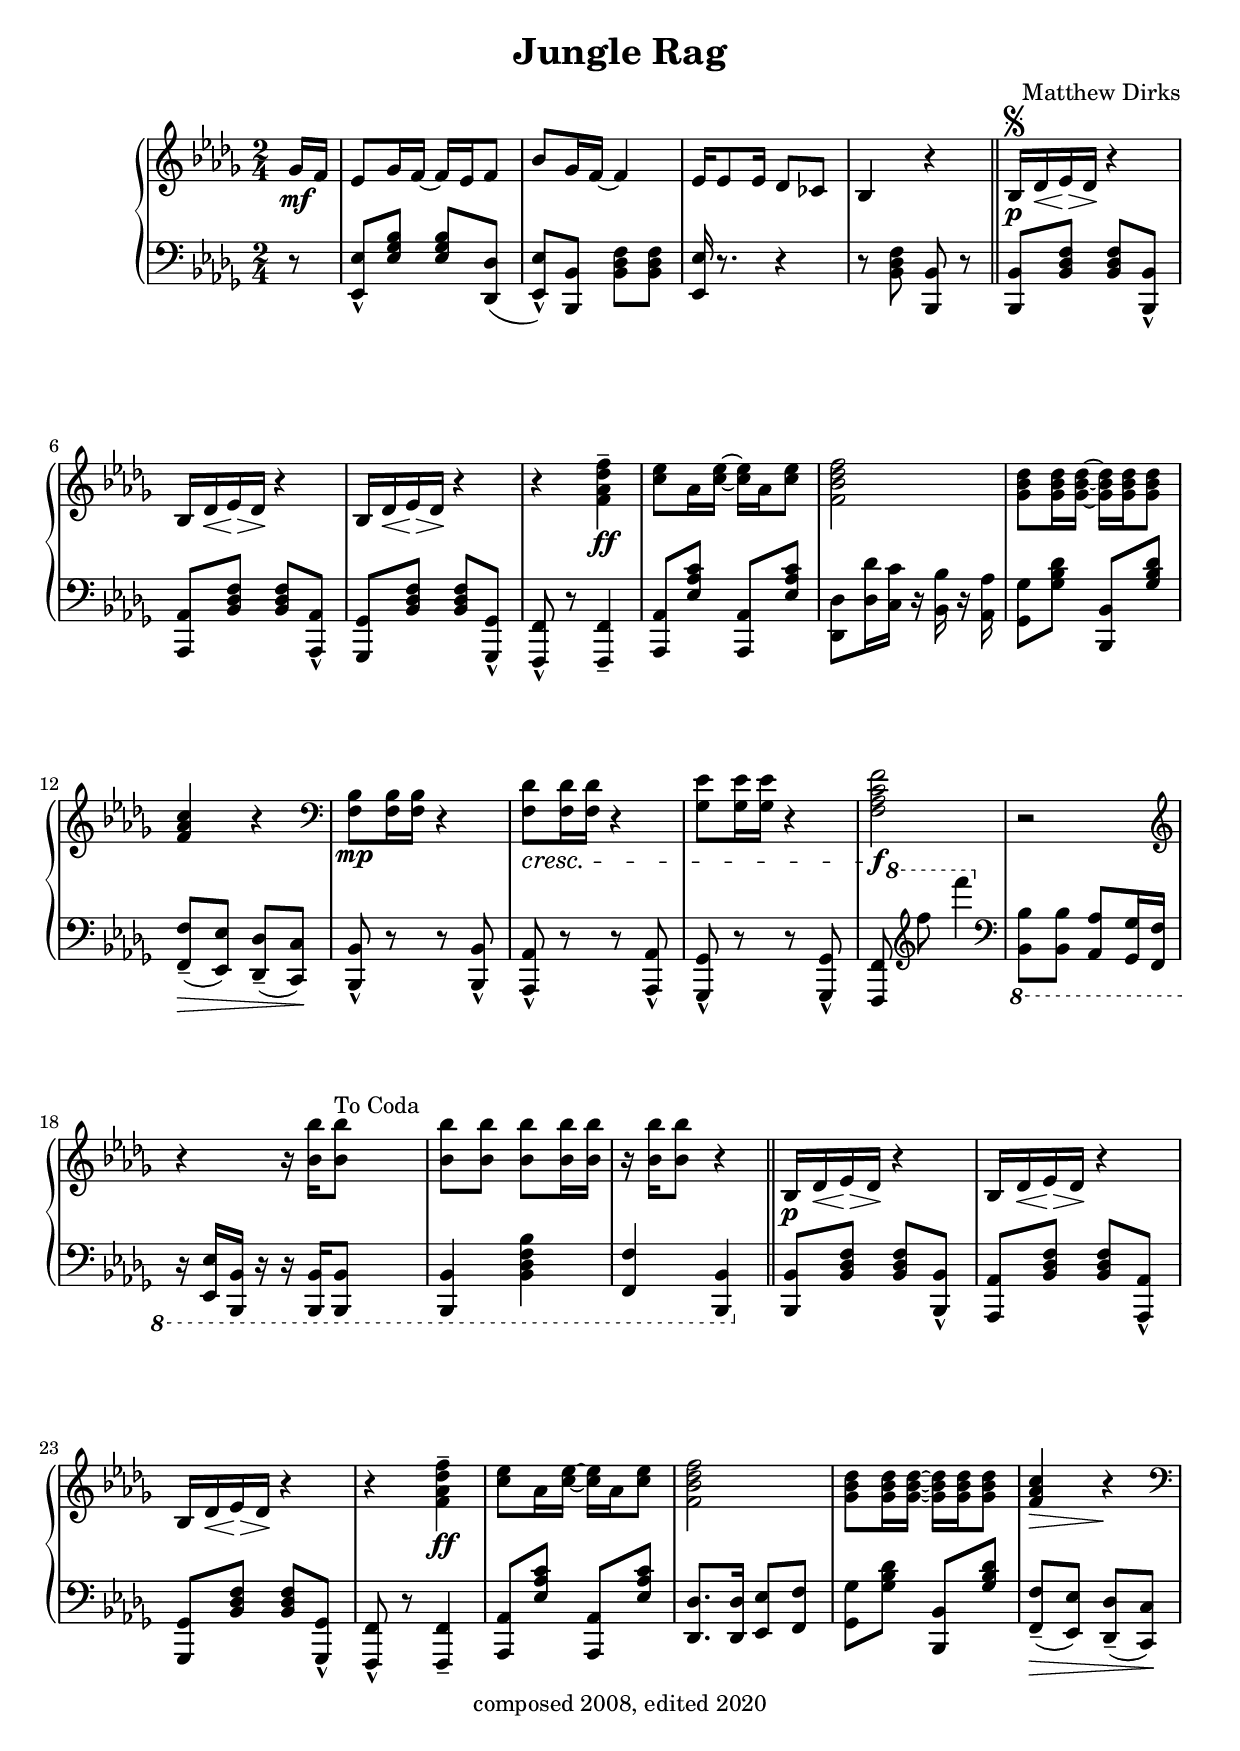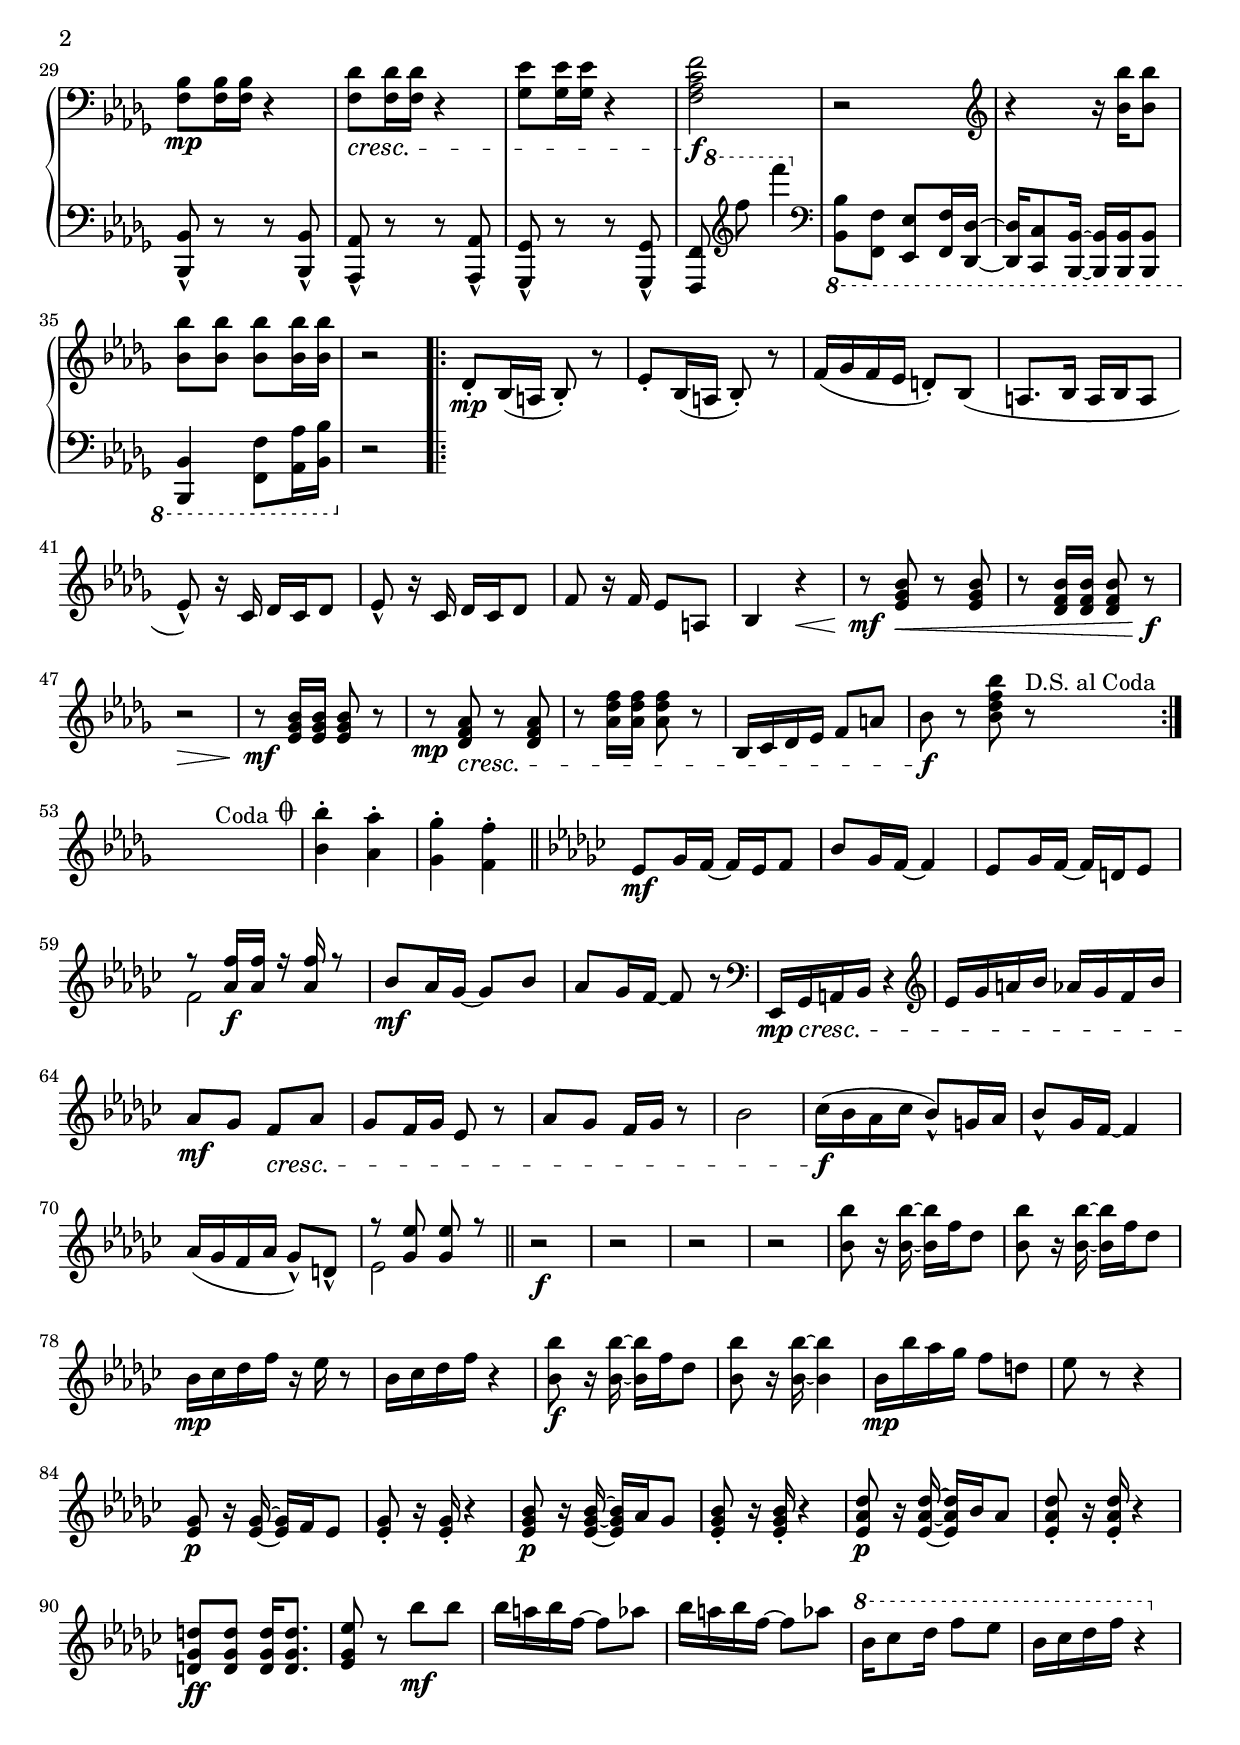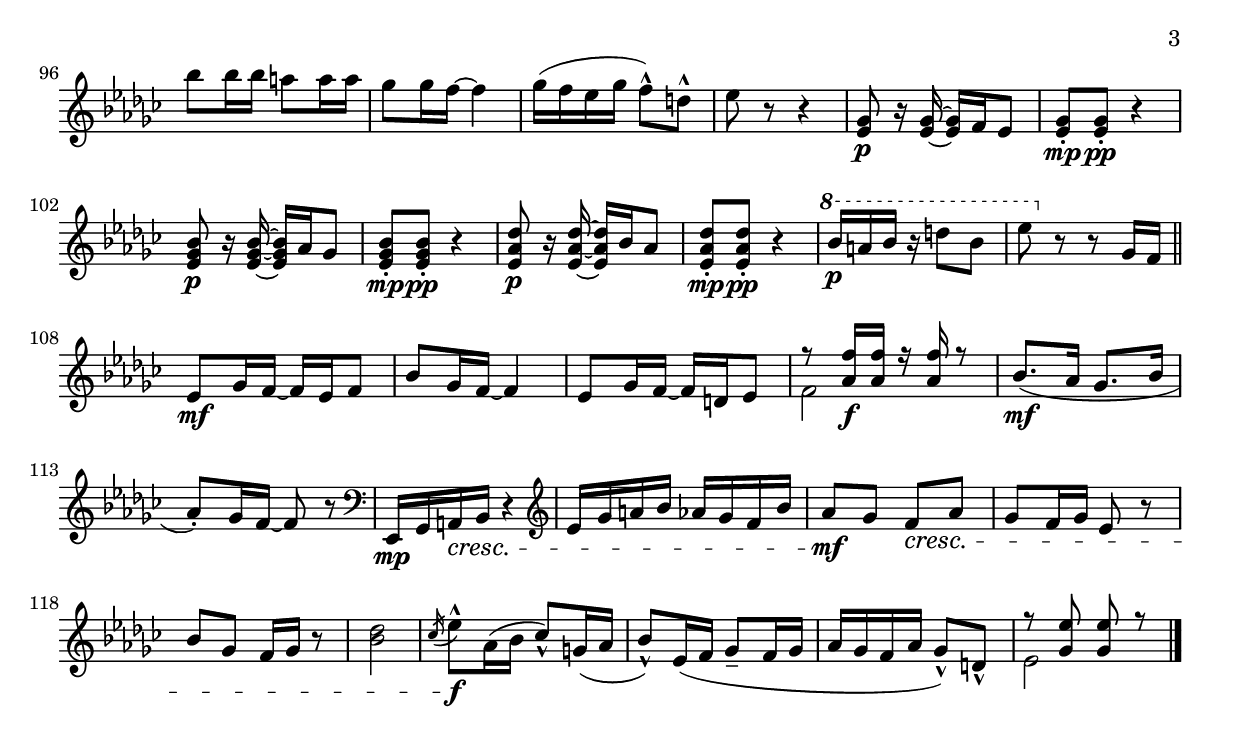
\version "2.18.2"

\header {
  title = "Jungle Rag"
  composer = "Matthew Dirks"
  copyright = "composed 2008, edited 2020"
}

\score {
  \relative c'' {
    \new PianoStaff
    <<
      \new Staff = "up" { % right hand staff
	\clef treble
	\key bes \minor
	\time 2/4
				% Four-plus-pickup bar intro
	\partial 8 ges16\mf f | % pickup measure
	ees8 ges16 f~ f ees f8 |
	bes8 ges16 f~ f4 |
	ees16 es8 ees16 des8 ces |
	bes4 r4 \bar "||"
	% Strain 1, first time
	bes16\p\segno des\< ees\> des\! r4 |
	\repeat unfold 2 {bes16 des\< ees\> des\! r4} |
	r4 <f\tenuto aes des f>\ff |
	<c' ees>8 aes16 <c ees>~ <c ees> aes <c ees>8 |
	<f, bes des f>2 |
	<ges bes des>8 <ges bes des>16 <ges bes des>~
	<ges bes des> <ges bes des> <ges bes des>8 |
	<f aes c>4 r4 | % Decrescendo supplied in LH part
	\clef bass
	<f, bes>8\mp <f bes>16 <f bes> r4 |
	% The following line is tweaked
	% slightly from the 2008 version:
	% changed bottom note from aes to f,
	% kept this bar in bass clef instead of treble
	<f des'>8\cresc <f des'>16 <f des'> r4 |
	<ges ees'>8 <ges ees'>16 <ges ees'> r4 |
	% Change from 2008 version: move f mark earlier
	<f aes c f>2\f | % end cresc. from three bars ago
	r2 \clef treble |
	\textLengthOn
	r4 r16 <bes' bes'>16 <bes bes'>8^"To Coda"
	<bes bes'> <bes bes'> <bes bes'>
	<bes bes'>16 <bes bes'> |
	r16 <bes bes'> <bes bes'>8 r4
	% Strain 1, second time
	\bar "||"
	bes,16\p des\< ees\> des\! r4 |
	\repeat unfold 2 {bes16 des\< ees\> des\! r4} |
	r4 <f\tenuto aes des f>\ff |
	<c' ees>8 aes16 <c ees>~ <c ees> aes <c ees>8 |
	<f, bes des f>2 |
	<ges bes des>8 <ges bes des>16 <ges bes des>~
	<ges bes des> <ges bes des> <ges bes des>8 |
	<f aes c>4\> r4\! |
	\clef bass
	<f, bes>8\mp <f bes>16 <f bes> r4 |
	<f des'>8\cresc <f des'>16 <f des'> r4 |
	<ges ees'>8 <ges ees'>16 <ges ees'> r4 |
	<f aes c f>2\f | % end cresc. from three bars ago
	r2 \clef treble |
	r4 r16 <bes' bes'>16 <bes bes'>8 |
	<bes bes'> <bes bes'> <bes bes'> <bes bes'>16 <bes bes'> |
	r2
				% Strain 2
	\repeat volta 2 {
	  des,8\staccato\mp bes16( a bes8)\staccato r8 |
	  ees\staccato bes16( a bes8)\staccato r8 |
	  f'16( ges f ees d8)\staccato bes8( |
	  a8. bes16 a16 bes a8 |
	  ees'8\marcato) r16 c16 des c des8 |
	  ees8\marcato r16 c16 des c des8 |
	  f8 r16 f16 ees8 a, |
	  bes4 r4\< |
	  r8\mf <ees ges bes>\< r8 <ees ges bes> |
	  r8 <des f bes>16 <des f bes> <des f bes>8 r8\f |
	  r2\> |
	  r8\mf <ees ges bes>16 <ees ges bes> <ees ges bes>8 r8 |
	  r8\mp <des f aes>\cresc r8 <des f aes> |
	  r8 <aes' des f>16 <aes des f> <aes des f>8 r8|
	  bes,16 c des ees f8 a |
	  bes\f r8 <bes des f bes> r8^"D.S. al Coda" | % End cresc.
	} % end repeat / end Strain 2
	
	% Coda / transition to trio
	\break
	s4 s8^"Coda" s8\coda | % Extra measure for spacing before coda
	<bes bes'>4\staccato  <aes aes'>\staccato |
	<ges ges'>\staccato <f f'>\staccato \bar "||"

	% Trio, first time
	\key ees \minor
	ees8\mf ges16 f~ f ees f8 |
	bes8 ges16 f~ f4
	ees8 ges16 f~ f d ees8 |
	% voiceOne gets upstems, voiceTwo gets downstems
	<<{\voiceOne r8 <aes f'>16\f <aes f'> r16 <aes f'> r8}
	  \new Voice {\voiceTwo f2} >> | 
	\oneVoice % Need this, else voiceOne behavior remains (and looks ugly)
	bes8\mf aes16 ges~ ges8 bes |
	aes ges16 f~ f8 r8 |
	\clef bass
	ees,,16\mp\cresc ges a bes r4 \clef treble |
	ees'16 ges a bes aes ges f bes |
	aes8\mf ges f\cresc aes |
	ges f16 ges ees8 r8 |
	aes ges f16 ges r8 |
	bes2 |
	ces16(\f bes aes ces bes8)\marcato g16 aes |
	bes8\marcato ges16 f~ f4 |
	aes16( ges f aes ges8)\marcato d\marcato |

	<< {\voiceOne r8 <ges ees'> <ges ees'> r8}
	   \new Voice {\voiceTwo ees2} >> |
	\oneVoice

	% Four-bar vamp
	\bar "||"
	r2\f r2 r2 r2

	% Fourth Strain
	\repeat unfold 2 {
	  <bes' bes'>8 r16 <bes bes'>16~ <bes bes'> f' des8
	} % end repeat
	bes16\mp ces des f r ees r8 |
	bes16 ces des f r4 |
	<bes, bes'>8\f r16 <bes bes'>16~ <bes bes'> f' des8 |
	<bes bes'> r16 <bes bes'>16~ <bes bes'>4 |
	bes16\mp bes' aes ges f8 d |
	ees8 r8 r4 |
	<ees, ges>8\p r16 <ees ges>16~ <ees ges> f ees8 |
	<ees ges>8\staccato r16 <ees ges>16\staccato r4 |
	<ees ges bes>8\p r16 <ees ges bes>16~ <ees ges bes> aes ges8 |
	<ees ges bes>8\staccato r16 <ees ges bes>\staccato r4 |
	<ees aes des>8\p r16 <ees aes des>16~ <ees aes des> bes' aes8|
	<ees aes des>8\staccato r16 <ees aes des>\staccato r4
	<d ges d'>8\ff <d ges d'> <d ges d'>16 <d ges d'>8. |
	<ees ges ees'>8 r8 bes''\mf bes
	% Fourth strain, second time
	\repeat unfold 2 {bes16 a bes f~ f8 aes}
	\ottava #1
	bes16 ces8 des16 f8 ees |
	bes16 ces des f r4 |
	\ottava #0
	bes,8 bes16 bes a8 a16 a |
	ges8 ges16 f~ f4 |
	ges16( f ees ges f8)\marcato d\marcato |
	ees8 r8 r4 |
	<ees, ges>8\p r16 <ees ges>16~ <ees ges> f ees8 |
	<ees ges>8\staccato\mp <ees ges>8\staccato\pp r4 |
	<ees ges bes>8\p r16 <ees ges bes>~ <ees ges bes> aes ges8 |
	<ees ges bes>\staccato\mp <ees ges bes>\staccato\pp r4 |
	<ees aes des>8\p r16 <ees aes des>~ <ees aes des> bes' aes8 |
	<ees aes des>\staccato\mp <ees aes des>\staccato\pp r4
	\ottava #1
	bes''16\p a bes r16 d8 bes |
	ees \ottava #0 r8 r8

	% Trio, second time
	ges,,16 f \bar "||"
	ees8\mf ges16 f~ f ees f8 |
	bes8 ges16 f~ f4 |
	ees8 ges16 f~ f d ees8 |
	<<{\voiceOne r8 <aes f'>16\f <aes f'> r16 <aes f'> r8}
	  \new Voice {\voiceTwo f2} >> | 
	\oneVoice
	bes8.\mf( aes16 ges8. bes16 |
	aes8\staccato) ges16 f~ f8 r8 \clef bass |
	ees,,16\mp ges a\cresc bes r4 \clef treble |
	ees'16 ges a bes aes ges f bes |
	aes8\mf ges f\cresc aes |
	ges8 f16 ges ees8 r8
	bes' ges f16 ges r8
	<bes des>2
	\acciaccatura ces16 ees8\marcato\f aes,16( bes ces8\marcato) g16( aes |
	bes8\marcato) ees,16( f ges8\tenuto f16 ges |
	aes ges f aes ges8\marcato) d\marcato
	<< {\voiceOne r8 <ges ees'> <ges ees'> r8}
	   \new Voice {\voiceTwo ees2} >>
	\oneVoice \bar "|."	
      } % end right hand staff

      % LEFT HAND
      \new Staff = "down" { % left hand staff
	\clef bass
	\key bes \minor
	%Four-plus-pickup bar intro
	\partial 8 r8 % pickup measure
	<ees,, ees'>\marcato <ees' ges bes> <ees ges bes> <des, des'>( |
	<ees ees'>\marcato) <bes bes'> <bes' des f> <bes des f> |
	<ees, ees'>16 r8. r4 |
	r8 <bes' des f> <bes, bes'> r8 | % double bar supplied by RH staff above

	% Strain 1, fist time, LH
	<bes bes'> <bes' des f> <bes des f> <bes, bes'>\marcato |
	<aes aes'> <bes' des f> <bes des f> <aes, aes'>\marcato |
	<ges ges'> <bes' des f> <bes des f> <ges, ges'>\marcato |
	<f f'>\marcato r8 <f f'>4\tenuto |
	<aes aes'>8 <ees'' aes c> <aes,, aes'> <ees'' aes c> |
	<des, des'>8 <des' des'>16 <c c'> r16 <bes bes'> r16 <aes aes'> |
	<ges ges'>8 <ges' bes des> <bes,, bes'> <ges'' bes des> |
	<f, f'>8\tenuto\>( <ees ees'>) <des des'>\tenuto( <c c'>\!) |
	<bes bes'>8\marcato r8 r8 <bes bes'>\marcato |
	<aes aes'>8\marcato r8 r8 <aes aes'>\marcato |
	<ges ges'>8\marcato r8 r8 <ges ges'>\marcato|
	%Fun cross-hands bit
	<<{\voiceOne % voiceOne = spacer rests
	   % Using spacer rests allows me to position
	   % the 8va a bit earlier than otherwise
	   % so it's clear that both of the treble Fs
	   % are 8va'd
	   s16 \ottava #1 s16 s8 s4 \ottava #0 } % end spacers
	  \new Voice {\voiceTwo % voiceTwo = treble notes, stems down
		      s8 %<f f'>8
		      \clef treble
		      f''''' f'4
		      \clef bass} % end voiceTwo
	  \new Voice {\voiceThree % voiceThree = bass Fs, stems up
		      <f,,,,,, f'>8 s8 s4} % end voiceThree
		    >> % end voiceTwo
	  \oneVoice
	| % bar check ends cross-hands bit

	\ottava #-1
	<bes bes'>8 <bes bes'> <aes aes'> <ges ges'>16 <f f'> |
	r16 <ees ees'> <bes bes'> r16 r16 <bes bes'> <bes bes'>8 |
	<bes bes'>4 <bes' des f bes> |
	<f f'>4 <bes, bes'> |
	\ottava #0

				% Strain 1, second time, LH
	<bes' bes'>8 <bes' des f> <bes des f> <bes, bes'>\marcato |
	<aes aes'> <bes' des f> <bes des f> <aes, aes'>\marcato |
	<ges ges'> <bes' des f> <bes des f> <ges, ges'>\marcato |
	<f f'>\marcato r8 <f f'>4\tenuto |
	<aes aes'>8 <ees'' aes c> <aes,, aes'> <ees'' aes c> |
	<des, des'>8. <des des'>16 <ees ees'>8 <f f'> |
	<ges ges'>8 <ges' bes des> <bes,, bes'> <ges'' bes des> |

	<f, f'>8\tenuto\>( <ees ees'>) <des des'>\tenuto( <c c'>\!) |
	<bes bes'>8\marcato r8 r8 <bes bes'>\marcato |
	<aes aes'>8\marcato r8 r8 <aes aes'>\marcato |
	<ges ges'>8\marcato r8 r8 <ges ges'>\marcato|
	%Fun cross-hands bit (repeated from above)
	<<{\voiceOne % voiceOne = spacer rests
	   % Using spacer rests allows me to position
	   % the 8va a bit earlier than otherwise
	   % so it's clear that both of the treble Fs
	   % are 8va'd
	   s16 \ottava #1 s16 s8 s4 \ottava #0 } % end spacers
	  \new Voice {\voiceTwo % voiceTwo = treble notes, stems down
		      s8 %<f f'>8
		      \clef treble
		      f''''' f'4
		      \clef bass} % end voiceTwo
	  \new Voice {\voiceThree % voiceThree = bass Fs, stems up
		      <f,,,,,, f'>8 s8 s4} % end voiceThree
		    >> % end voiceTwo
	  \oneVoice
	| % bar check ends cross-hands bit

	\ottava #-1
	<bes bes'>8 <f f'> <ees ees'> <f f'>16 <des des'>~ |
	<des des'>  <c c'>8 <bes bes'>16~ <bes bes'>
	<bes bes'> <bes bes'>8 |
	<bes bes'>4 <f' f'>8 <aes aes'>16 <bes bes'> |
	\ottava #0
	r2 |
	
	} % end left hand staff
    >>
  } % end relative
} % end score
